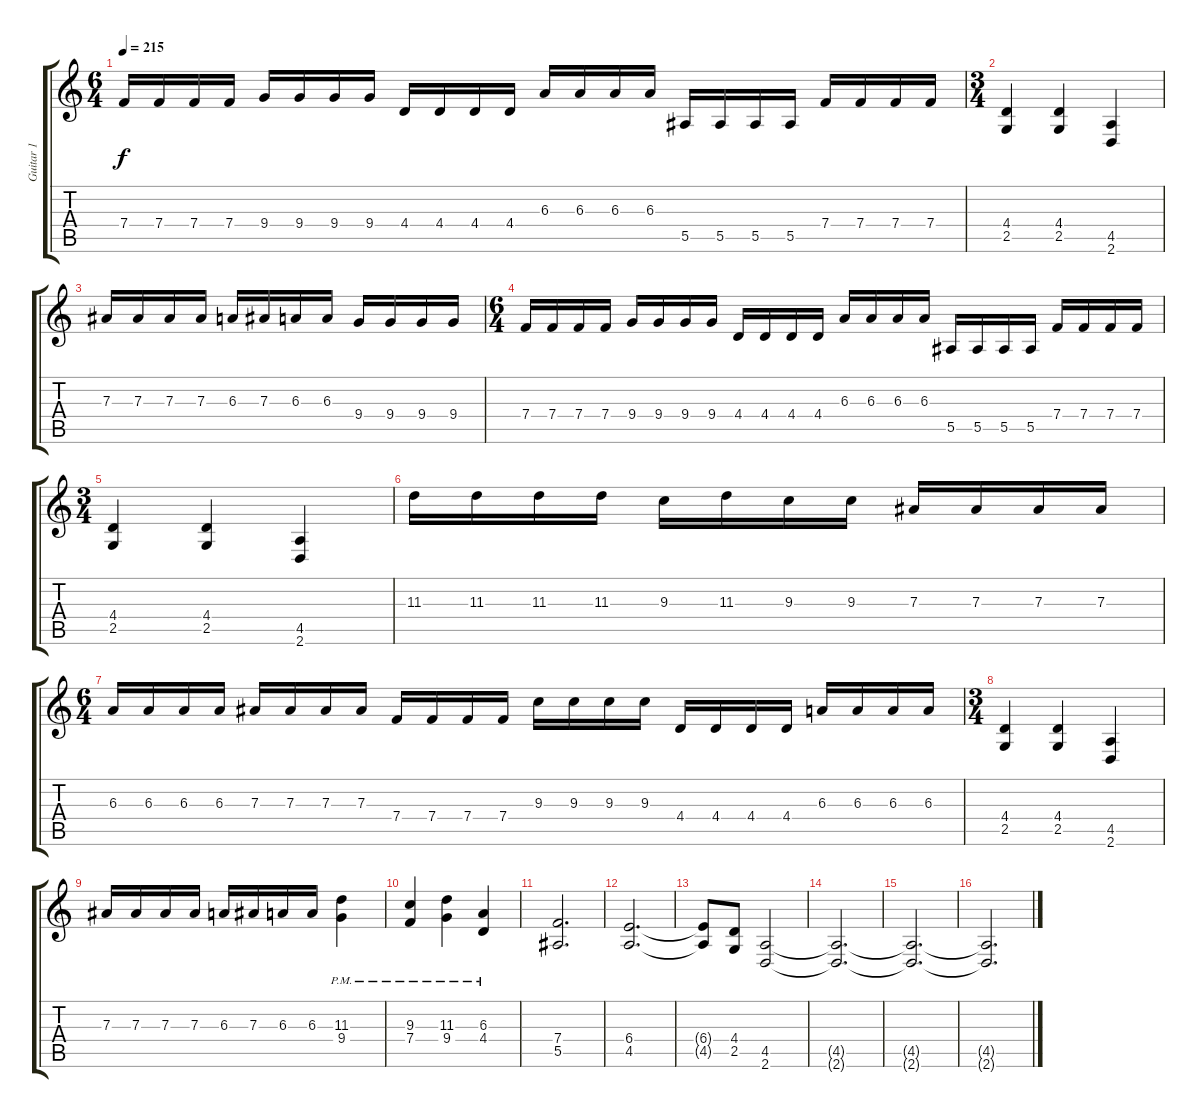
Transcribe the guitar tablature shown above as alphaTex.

\track ("Guitar 1" "Guitar 1") {instrument distortionguitar}
\staff {score tabs}
\tuning (C4 G3 Eb3 Bb2 F2 C2) {hide}
\ts (6 4)
\tempo 215
\clef g2
\ks c
7.4.16{dy f} 7.4.16 7.4.16 7.4.16 9.4.16 9.4.16 9.4.16 9.4.16 4.4.16 4.4.16 4.4.16 4.4.16 6.3.16 6.3.16 6.3.16 6.3.16 5.5.16 5.5.16 5.5.16 5.5.16 7.4.16 7.4.16 7.4.16 7.4.16 |
\ts (3 4)
(4.4 2.5).4 (4.4 2.5).4 (4.5 2.6).4 |
7.3.16 7.3.16 7.3.16 7.3.16 6.3.16 7.3.16 6.3.16 6.3.16 9.4.16 9.4.16 9.4.16 9.4.16 |
\ts (6 4)
7.4.16 7.4.16 7.4.16 7.4.16 9.4.16 9.4.16 9.4.16 9.4.16 4.4.16 4.4.16 4.4.16 4.4.16 6.3.16 6.3.16 6.3.16 6.3.16 5.5.16 5.5.16 5.5.16 5.5.16 7.4.16 7.4.16 7.4.16 7.4.16 |
\ts (3 4)
(4.4 2.5).4 (4.4 2.5).4 (4.5 2.6).4 |
11.3.16 11.3.16 11.3.16 11.3.16 9.3.16 11.3.16 9.3.16 9.3.16 7.3.16 7.3.16 7.3.16 7.3.16 |
\ts (6 4)
6.3.16 6.3.16 6.3.16 6.3.16 7.3.16 7.3.16 7.3.16 7.3.16 7.4.16 7.4.16 7.4.16 7.4.16 9.3.16 9.3.16 9.3.16 9.3.16 4.4.16 4.4.16 4.4.16 4.4.16 6.3.16 6.3.16 6.3.16 6.3.16 |
\ts (3 4)
(4.4 2.5).4 (4.4 2.5).4 (4.5 2.6).4 |
7.3.16 7.3.16 7.3.16 7.3.16 6.3.16 7.3.16 6.3.16 6.3.16 (11.3{pm} 9.4{pm}).4 |
(9.3{pm} 7.4{pm}).4 (11.3{pm} 9.4{pm}).4 (6.3{pm} 4.4{pm}).4 |
(7.4 5.5).2{d} |
(6.4 4.5).2{d} |
(6.4{t} 4.5{t}).8 (4.4 2.5).8 (4.5 2.6).2 |
(4.5{t} 2.6{t}).2{d} |
(4.5{t} 2.6{t}).2{d} |
(4.5{t} 2.6{t}).2{d}
